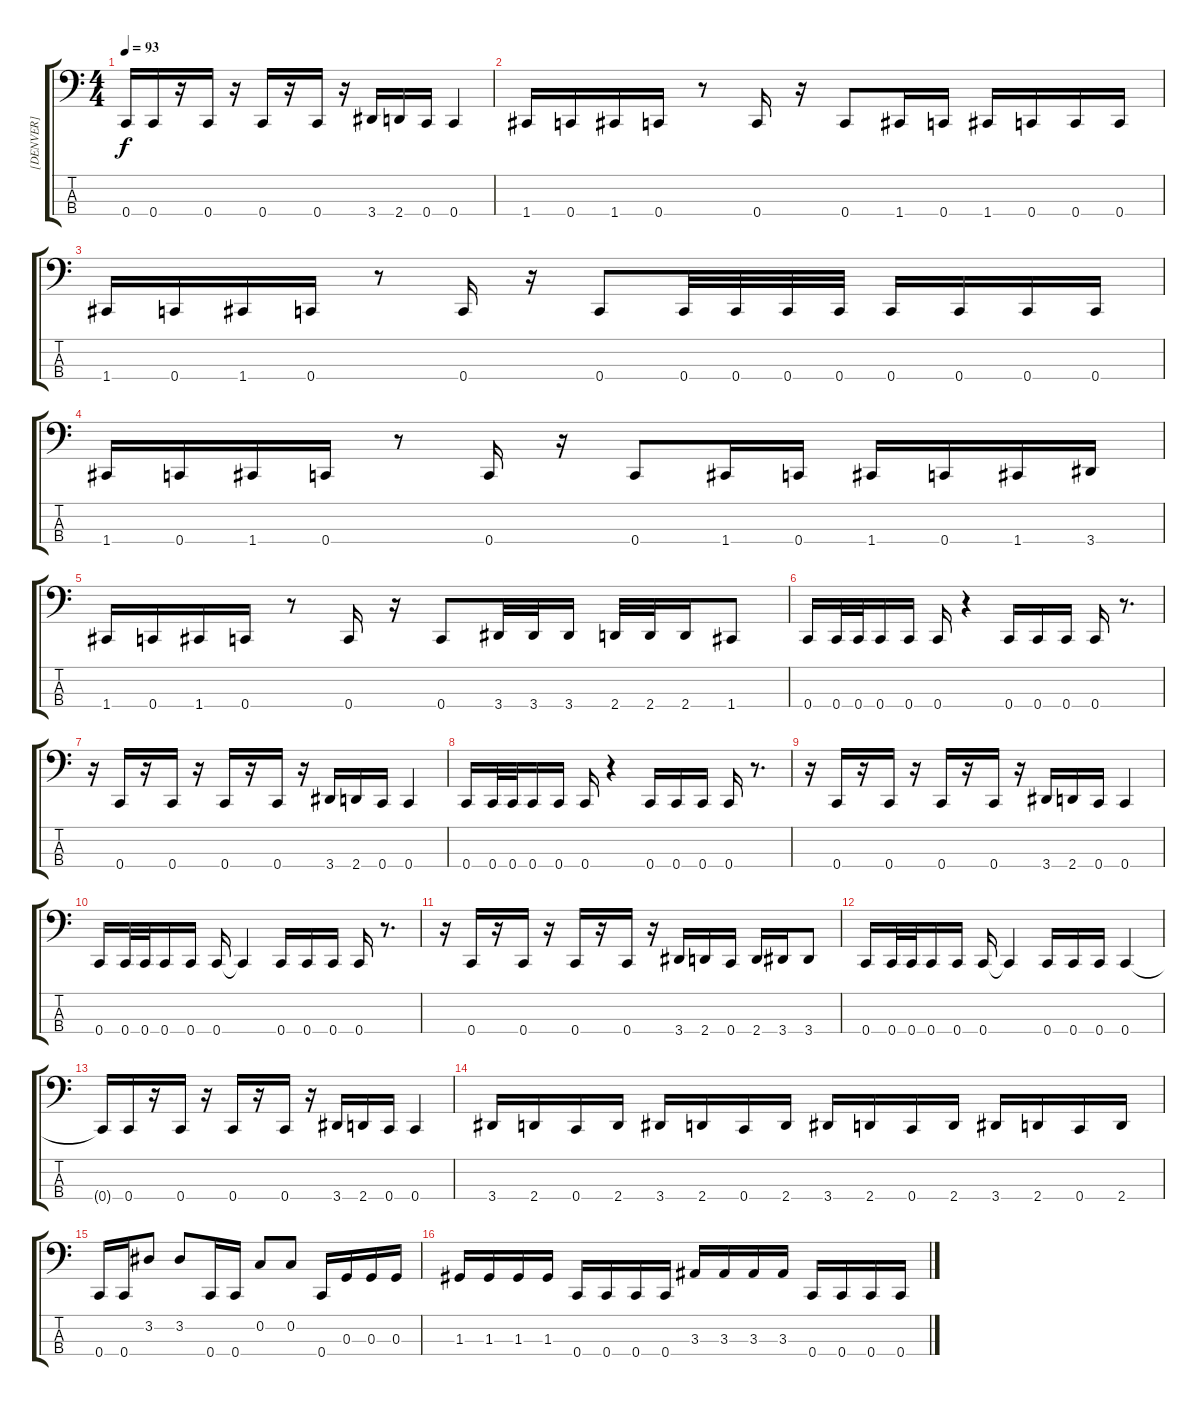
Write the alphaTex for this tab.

\track ("[DENVER]" "[DENVER]") {instrument electricbassfinger}
\staff {score tabs}
\tuning (F2 C2 G1 C1) {hide}
\ts (4 4)
\tempo 93
\clef f4
\ks c
0.4{t}.16{dy f} 0.4.16 r.16 0.4.16 r.16 0.4.16 r.16 0.4.16 r.16 3.4.16 2.4.16 0.4.16 0.4.4 |
1.4.16 0.4.16 1.4.16 0.4.16 r.8 0.4.16 r.16 0.4.8 1.4.16 0.4.16 1.4.16 0.4.16 0.4.16 0.4.16 |
1.4.16 0.4.16 1.4.16 0.4.16 r.8 0.4.16 r.16 0.4.8 0.4.32 0.4.32 0.4.32 0.4.32 0.4.16 0.4.16 0.4.16 0.4.16 |
1.4.16 0.4.16 1.4.16 0.4.16 r.8 0.4.16 r.16 0.4.8 1.4.16 0.4.16 1.4.16 0.4.16 1.4.16 3.4.16 |
1.4.16 0.4.16 1.4.16 0.4.16 r.8 0.4.16 r.16 0.4.8 3.4.32 3.4.32 3.4.16 2.4.32 2.4.32 2.4.16 1.4.8 |
0.4.16 0.4.32 0.4.32 0.4.16 0.4.16 0.4.16 r.4 0.4.16 0.4.16 0.4.16 0.4.16 r.8{d} |
r.16 0.4.16 r.16 0.4.16 r.16 0.4.16 r.16 0.4.16 r.16 3.4.16 2.4.16 0.4.16 0.4.4 |
0.4.16 0.4.32 0.4.32 0.4.16 0.4.16 0.4.16 r.4 0.4.16 0.4.16 0.4.16 0.4.16 r.8{d} |
r.16 0.4.16 r.16 0.4.16 r.16 0.4.16 r.16 0.4.16 r.16 3.4.16 2.4.16 0.4.16 0.4.4 |
0.4.16 0.4.32 0.4.32 0.4.16 0.4.16 0.4.16 0.4{t}.4 0.4.16 0.4.16 0.4.16 0.4.16 r.8{d} |
r.16 0.4.16 r.16 0.4.16 r.16 0.4.16 r.16 0.4.16 r.16 3.4.16 2.4.16 0.4.16 2.4.16 3.4.16 3.4.8 |
0.4.16 0.4.32 0.4.32 0.4.16 0.4.16 0.4.16 0.4{t}.4 0.4.16 0.4.16 0.4.16 0.4.4 |
0.4{t}.16 0.4.16 r.16 0.4.16 r.16 0.4.16 r.16 0.4.16 r.16 3.4.16 2.4.16 0.4.16 0.4.4 |
3.4.16 2.4.16 0.4.16 2.4.16 3.4.16 2.4.16 0.4.16 2.4.16 3.4.16 2.4.16 0.4.16 2.4.16 3.4.16 2.4.16 0.4.16 2.4.16 |
0.4.16 0.4.16 3.2.8 3.2.8 0.4.16 0.4.16 0.2.8 0.2.8 0.4.16 0.3.16 0.3.16 0.3.16 |
1.3.16 1.3.16 1.3.16 1.3.16 0.4.16 0.4.16 0.4.16 0.4.16 3.3.16 3.3.16 3.3.16 3.3.16 0.4.16 0.4.16 0.4.16 0.4.16
